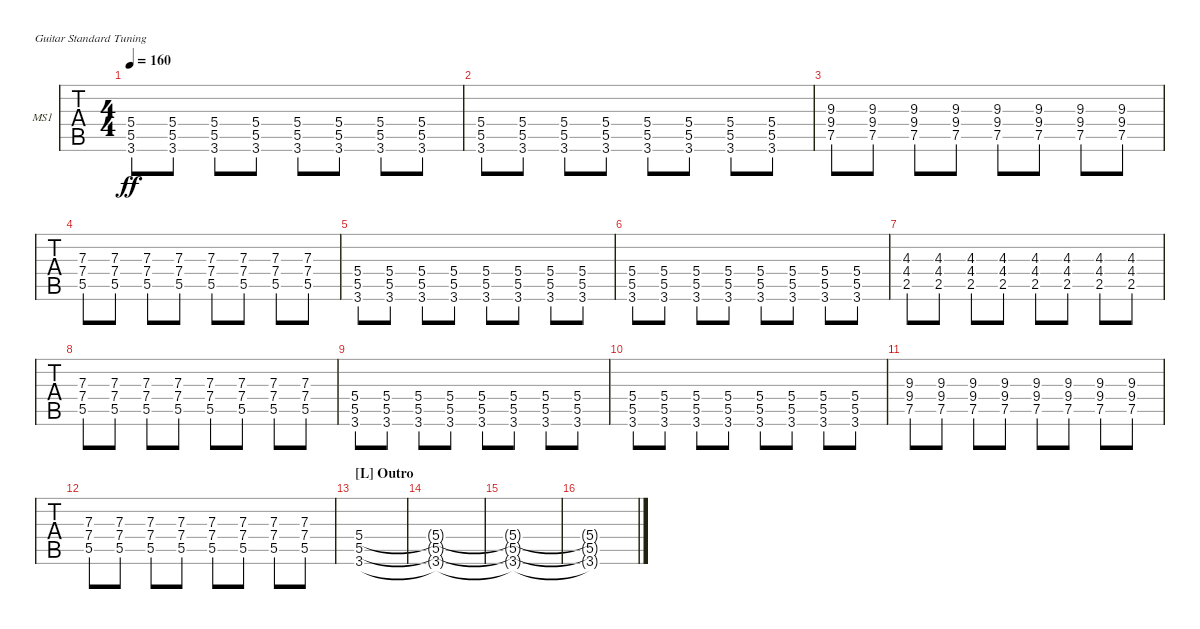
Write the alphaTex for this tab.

\defaultSystemsLayout 4
\bracketExtendMode groupsimilarinstruments
\firstSystemTrackNameOrientation horizontal
\otherSystemsTrackNameOrientation horizontal
\track ("Matt Skiba - Guitar One" "MS1") {instrument distortionguitar}
\staff {tabs}
\tuning (E4 B3 G3 D3 A2 E2)
\ts (4 4)
\tempo 160
\clef g2
\ks c
(3.6 5.5 5.4).8{dy ff} (3.6 5.5 5.4).8 (3.6 5.5 5.4).8 (3.6 5.5 5.4).8 (3.6 5.5 5.4).8 (3.6 5.5 5.4).8 (3.6 5.5 5.4).8 (3.6 5.5 5.4).8 |
(3.6 5.5 5.4).8 (3.6 5.5 5.4).8 (3.6 5.5 5.4).8 (3.6 5.5 5.4).8 (3.6 5.5 5.4).8 (3.6 5.5 5.4).8 (3.6 5.5 5.4).8 (3.6 5.5 5.4).8 |
(7.5 9.4 9.3).8 (7.5 9.3 9.4).8 (7.5 9.4 9.3).8 (7.5 9.3 9.4).8 (7.5 9.4 9.3).8 (7.5 9.3 9.4).8 (7.5 9.4 9.3).8 (7.5 9.3 9.4).8 |
(5.5 7.4 7.3).8 (5.5 7.3 7.4).8 (5.5 7.4 7.3).8 (5.5 7.3 7.4).8 (5.5 7.4 7.3).8 (5.5 7.3 7.4).8 (5.5 7.4 7.3).8 (5.5 7.4 7.3).8 |
(3.6 5.5 5.4).8 (3.6 5.5 5.4).8 (3.6 5.5 5.4).8 (3.6 5.5 5.4).8 (3.6 5.5 5.4).8 (3.6 5.5 5.4).8 (3.6 5.5 5.4).8 (3.6 5.5 5.4).8 |
(3.6 5.5 5.4).8 (3.6 5.5 5.4).8 (3.6 5.5 5.4).8 (3.6 5.5 5.4).8 (3.6 5.5 5.4).8 (3.6 5.5 5.4).8 (3.6 5.5 5.4).8 (3.6 5.5 5.4).8 |
(2.5 4.4 4.3).8 (2.5 4.3 4.4).8 (2.5 4.4 4.3).8 (2.5 4.3 4.4).8 (2.5 4.4 4.3).8 (2.5 4.3 4.4).8 (2.5 4.4 4.3).8 (2.5 4.3 4.4).8 |
(5.5 7.4 7.3).8 (5.5 7.3 7.4).8 (5.5 7.4 7.3).8 (5.5 7.3 7.4).8 (5.5 7.4 7.3).8 (5.5 7.3 7.4).8 (5.5 7.4 7.3).8 (5.5 7.4 7.3).8 |
(3.6 5.5 5.4).8 (3.6 5.5 5.4).8 (3.6 5.5 5.4).8 (3.6 5.5 5.4).8 (3.6 5.5 5.4).8 (3.6 5.5 5.4).8 (3.6 5.5 5.4).8 (3.6 5.5 5.4).8 |
(3.6 5.5 5.4).8 (3.6 5.5 5.4).8 (3.6 5.5 5.4).8 (3.6 5.5 5.4).8 (3.6 5.5 5.4).8 (3.6 5.5 5.4).8 (3.6 5.5 5.4).8 (3.6 5.5 5.4).8 |
(7.5 9.4 9.3).8 (7.5 9.3 9.4).8 (7.5 9.4 9.3).8 (7.5 9.3 9.4).8 (7.5 9.4 9.3).8 (7.5 9.3 9.4).8 (7.5 9.4 9.3).8 (7.5 9.3 9.4).8 |
(5.5 7.4 7.3).8 (5.5 7.3 7.4).8 (5.5 7.4 7.3).8 (5.5 7.3 7.4).8 (5.5 7.4 7.3).8 (5.5 7.3 7.4).8 (5.5 7.4 7.3).8 (5.5 7.4 7.3).8 |
\section ("L" "Outro")
(3.6 5.5 5.4).1 |
(5.4{t} 5.5{t} 3.6{t}).1 |
(3.6{t} 5.5{t} 5.4{t}).1 |
(5.4{t} 5.5{t} 3.6{t}).1
